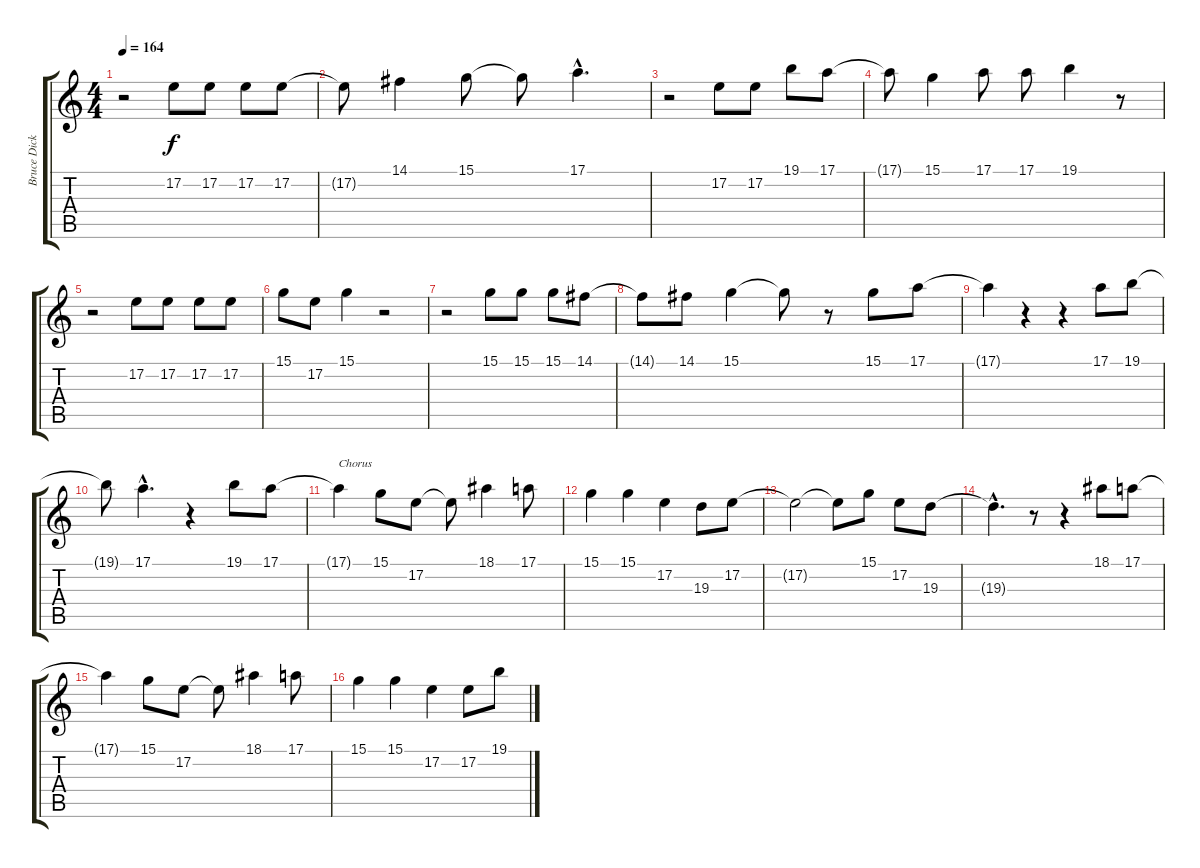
\track ("Bruce Dickinson (Voice)" "Bruce Dick") {instrument cello}
\staff {score tabs}
\tuning (E4 B3 G3 D3 A2 E2) {hide}
\ts (4 4)
\tempo 164
\clef g2
\ks c
r.2{dy f} 17.2.8 17.2.8 17.2.8 17.2.8 |
17.2{t}.8 14.1.4 15.1.8 15.1{t}.8 17.1{hac}.4{d} |
r.2 17.2.8 17.2.8 19.1.8 17.1.8 |
17.1{t}.8 15.1.4 17.1.8 17.1.8 19.1.4 r.8 |
r.2 17.2.8 17.2.8 17.2.8 17.2.8 |
15.1.8 17.2.8 15.1.4 r.2 |
r.2 15.1.8 15.1.8 15.1.8 14.1.8 |
14.1{t}.8 14.1.8 15.1.4 15.1{t}.8 r.8 15.1.8 17.1.8 |
17.1{t}.4 r.4 r.4 17.1.8 19.1.8 |
19.1{t}.8 17.1{hac}.4{d} r.4 19.1.8 17.1.8 |
17.1{t}.4{txt "Chorus"} 15.1.8 17.2.8 17.2{t}.8 18.1.4 17.1.8 |
15.1.4 15.1.4 17.2.4 19.3.8 17.2.8 |
17.2{t}.2 17.2{t}.8 15.1.8 17.2.8 19.3.8 |
19.3{hac t}.4{d} r.8 r.4 18.1.8 17.1.8 |
17.1{t}.4 15.1.8 17.2.8 17.2{t}.8 18.1.4 17.1.8 |
15.1.4 15.1.4 17.2.4 17.2.8 19.1.8
